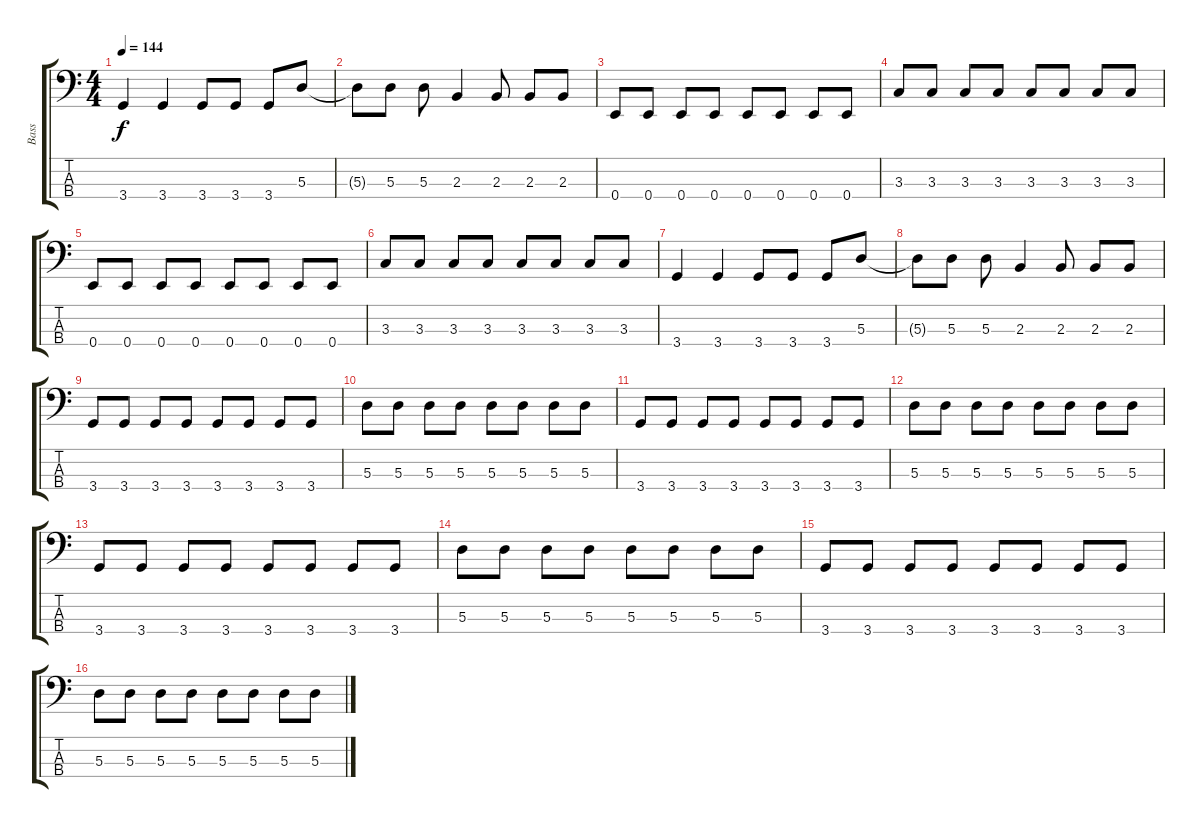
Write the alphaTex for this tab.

\track ("Bass" "Bass") {instrument electricbassfinger}
\staff {score tabs}
\tuning (G2 D2 A1 E1) {hide}
\ts (4 4)
\tempo 144
\clef f4
\ks c
3.4.4{dy f} 3.4.4 3.4.8 3.4.8 3.4.8 5.3.8 |
5.3{t}.8 5.3.8 5.3.8 2.3.4 2.3.8 2.3.8 2.3.8 |
0.4.8 0.4.8 0.4.8 0.4.8 0.4.8 0.4.8 0.4.8 0.4.8 |
3.3.8 3.3.8 3.3.8 3.3.8 3.3.8 3.3.8 3.3.8 3.3.8 |
0.4.8 0.4.8 0.4.8 0.4.8 0.4.8 0.4.8 0.4.8 0.4.8 |
3.3.8 3.3.8 3.3.8 3.3.8 3.3.8 3.3.8 3.3.8 3.3.8 |
3.4.4 3.4.4 3.4.8 3.4.8 3.4.8 5.3.8 |
5.3{t}.8 5.3.8 5.3.8 2.3.4 2.3.8 2.3.8 2.3.8 |
3.4.8 3.4.8 3.4.8 3.4.8 3.4.8 3.4.8 3.4.8 3.4.8 |
5.3.8 5.3.8 5.3.8 5.3.8 5.3.8 5.3.8 5.3.8 5.3.8 |
3.4.8 3.4.8 3.4.8 3.4.8 3.4.8 3.4.8 3.4.8 3.4.8 |
5.3.8 5.3.8 5.3.8 5.3.8 5.3.8 5.3.8 5.3.8 5.3.8 |
3.4.8 3.4.8 3.4.8 3.4.8 3.4.8 3.4.8 3.4.8 3.4.8 |
5.3.8 5.3.8 5.3.8 5.3.8 5.3.8 5.3.8 5.3.8 5.3.8 |
3.4.8 3.4.8 3.4.8 3.4.8 3.4.8 3.4.8 3.4.8 3.4.8 |
5.3.8 5.3.8 5.3.8 5.3.8 5.3.8 5.3.8 5.3.8 5.3.8
